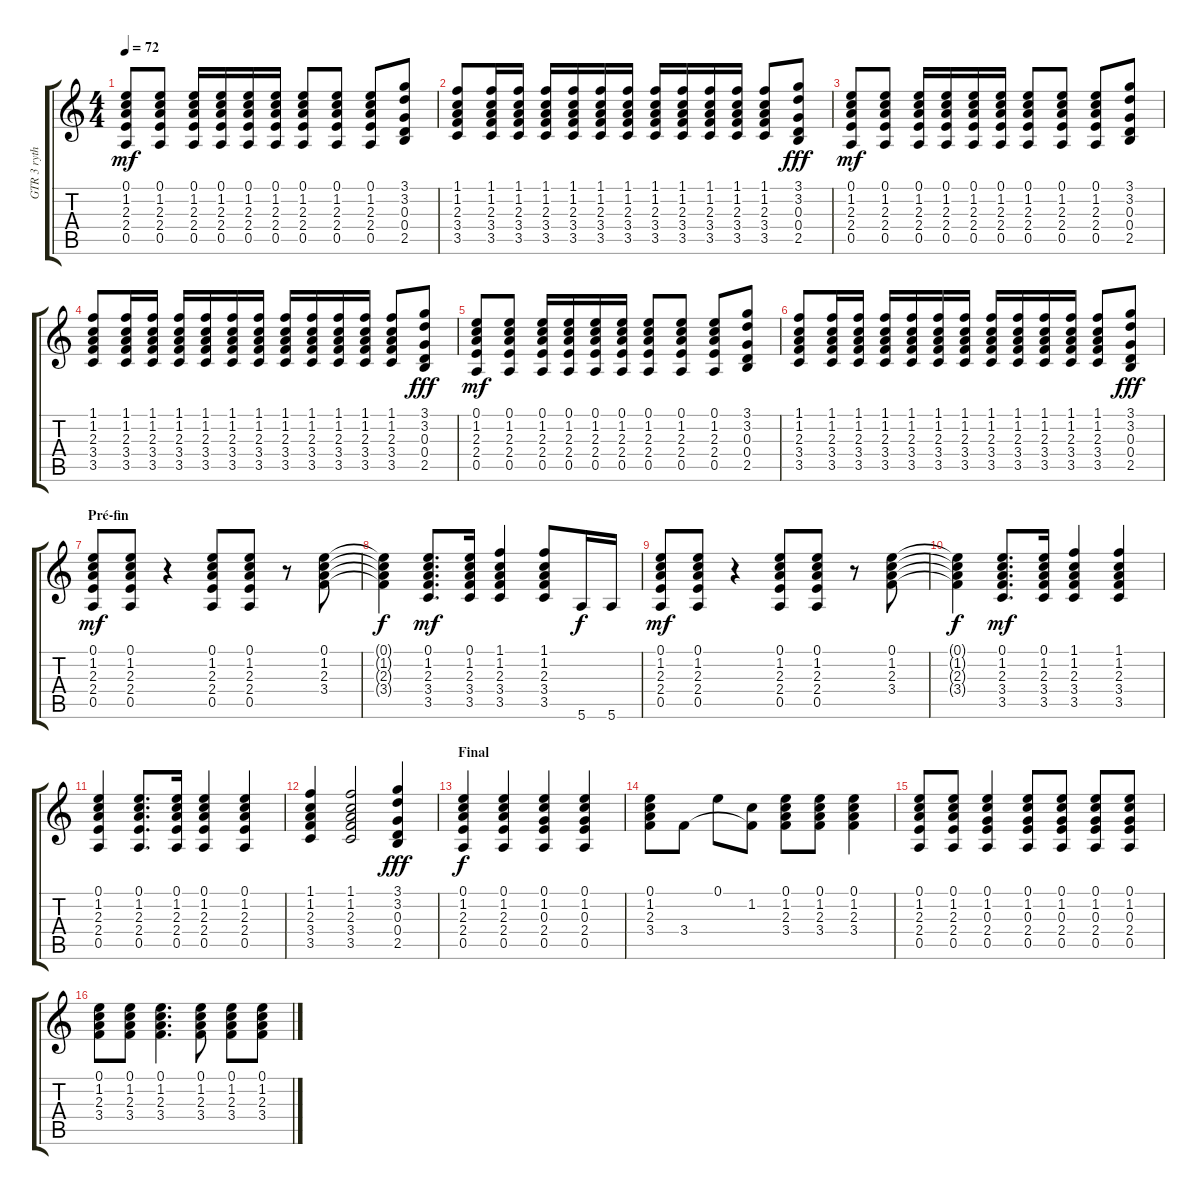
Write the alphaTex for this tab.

\track ("GTR 3 rythm clean" "GTR 3 ryth") {instrument electricguitarjazz}
\staff {score tabs}
\tuning (E4 B3 G3 D3 A2 E2) {hide}
\ts (4 4)
\tempo 72
\clef g2
\ks c
(0.1 1.2 2.3 2.4 0.5).8{dy mf} (0.1 1.2 2.3 2.4 0.5).8 (0.1 1.2 2.3 2.4 0.5).16 (0.1 1.2 2.3 2.4 0.5).16 (0.1 1.2 2.3 2.4 0.5).16 (0.1 1.2 2.3 2.4 0.5).16 (0.1 1.2 2.3 2.4 0.5).8 (0.1 1.2 2.3 2.4 0.5).8 (0.1 1.2 2.3 2.4 0.5).8 (3.1 3.2 0.3 0.4 2.5).8 |
(1.1 1.2 2.3 3.4 3.5).8 (1.1 1.2 2.3 3.4 3.5).16 (1.1 1.2 2.3 3.4 3.5).16 (1.1 1.2 2.3 3.4 3.5).16 (1.1 1.2 2.3 3.4 3.5).16 (1.1 1.2 2.3 3.4 3.5).16 (1.1 1.2 2.3 3.4 3.5).16 (1.1 1.2 2.3 3.4 3.5).16 (1.1 1.2 2.3 3.4 3.5).16 (1.1 1.2 2.3 3.4 3.5).16 (1.1 1.2 2.3 3.4 3.5).16 (1.1 1.2 2.3 3.4 3.5).8 (3.1 3.2 0.3 0.4 2.5).8{dy fff} |
(0.1 1.2 2.3 2.4 0.5).8{dy mf} (0.1 1.2 2.3 2.4 0.5).8 (0.1 1.2 2.3 2.4 0.5).16 (0.1 1.2 2.3 2.4 0.5).16 (0.1 1.2 2.3 2.4 0.5).16 (0.1 1.2 2.3 2.4 0.5).16 (0.1 1.2 2.3 2.4 0.5).8 (0.1 1.2 2.3 2.4 0.5).8 (0.1 1.2 2.3 2.4 0.5).8 (3.1 3.2 0.3 0.4 2.5).8 |
(1.1 1.2 2.3 3.4 3.5).8 (1.1 1.2 2.3 3.4 3.5).16 (1.1 1.2 2.3 3.4 3.5).16 (1.1 1.2 2.3 3.4 3.5).16 (1.1 1.2 2.3 3.4 3.5).16 (1.1 1.2 2.3 3.4 3.5).16 (1.1 1.2 2.3 3.4 3.5).16 (1.1 1.2 2.3 3.4 3.5).16 (1.1 1.2 2.3 3.4 3.5).16 (1.1 1.2 2.3 3.4 3.5).16 (1.1 1.2 2.3 3.4 3.5).16 (1.1 1.2 2.3 3.4 3.5).8 (3.1 3.2 0.3 0.4 2.5).8{dy fff} |
(0.1 1.2 2.3 2.4 0.5).8{dy mf} (0.1 1.2 2.3 2.4 0.5).8 (0.1 1.2 2.3 2.4 0.5).16 (0.1 1.2 2.3 2.4 0.5).16 (0.1 1.2 2.3 2.4 0.5).16 (0.1 1.2 2.3 2.4 0.5).16 (0.1 1.2 2.3 2.4 0.5).8 (0.1 1.2 2.3 2.4 0.5).8 (0.1 1.2 2.3 2.4 0.5).8 (3.1 3.2 0.3 0.4 2.5).8 |
(1.1 1.2 2.3 3.4 3.5).8 (1.1 1.2 2.3 3.4 3.5).16 (1.1 1.2 2.3 3.4 3.5).16 (1.1 1.2 2.3 3.4 3.5).16 (1.1 1.2 2.3 3.4 3.5).16 (1.1 1.2 2.3 3.4 3.5).16 (1.1 1.2 2.3 3.4 3.5).16 (1.1 1.2 2.3 3.4 3.5).16 (1.1 1.2 2.3 3.4 3.5).16 (1.1 1.2 2.3 3.4 3.5).16 (1.1 1.2 2.3 3.4 3.5).16 (1.1 1.2 2.3 3.4 3.5).8 (3.1 3.2 0.3 0.4 2.5).8{dy fff} |
\section ("" "Pré-fin")
(0.1 1.2 2.3 2.4 0.5).8{dy mf} (0.1 1.2 2.3 2.4 0.5).8 r.4 (0.1 1.2 2.3 2.4 0.5).8 (0.1 1.2 2.3 2.4 0.5).8 r.8 (0.1 1.2 2.3 3.4).8 |
(0.1{t} 1.2{t} 2.3{t} 3.4{t}).4{dy f} (0.1 1.2 2.3 3.4 3.5).8{d dy mf} (0.1 1.2 2.3 3.4 3.5).16 (1.1 1.2 2.3 3.4 3.5).4 (1.1 1.2 2.3 3.4 3.5).8 5.6.16{dy f} 5.6.16 |
(0.1 1.2 2.3 2.4 0.5).8{dy mf} (0.1 1.2 2.3 2.4 0.5).8 r.4 (0.1 1.2 2.3 2.4 0.5).8 (0.1 1.2 2.3 2.4 0.5).8 r.8 (0.1 1.2 2.3 3.4).8 |
(0.1{t} 1.2{t} 2.3{t} 3.4{t}).4{dy f} (0.1 1.2 2.3 3.4 3.5).8{d dy mf} (0.1 1.2 2.3 3.4 3.5).16 (1.1 1.2 2.3 3.4 3.5).4 (1.1 1.2 2.3 3.4 3.5).4 |
(0.1 1.2 2.3 2.4 0.5).4 (0.1 1.2 2.3 2.4 0.5).8{d} (0.1 1.2 2.3 2.4 0.5).16 (0.1 1.2 2.3 2.4 0.5).4 (0.1 1.2 2.3 2.4 0.5).4 |
(1.1 1.2 2.3 3.4 3.5).4 (1.1 1.2 2.3 3.4 3.5).2 (3.1 3.2 0.3 0.4 2.5).4{dy fff} |
\section ("" "Final")
(0.1 1.2 2.3 2.4 0.5).4{dy f} (0.1 1.2 2.3 2.4 0.5).4 (0.1 1.2 0.3 2.4 0.5).4 (0.1 1.2 0.3 2.4 0.5).4 |
(0.1 1.2 2.3 3.4).8 3.4.8 0.1.8 (1.2 3.4{t}).8 (0.1 1.2 2.3 3.4).8 (0.1 1.2 2.3 3.4).8 (0.1 1.2 2.3 3.4).4 |
(0.1 1.2 2.3 2.4 0.5).8 (0.1 1.2 2.3 2.4 0.5).8 (0.1 1.2 0.3 2.4 0.5).4 (0.1 1.2 0.3 2.4 0.5).8 (0.1 1.2 0.3 2.4 0.5).8 (0.1 1.2 0.3 2.4 0.5).8 (0.1 1.2 0.3 2.4 0.5).8 |
(0.1 1.2 2.3 3.4).8 (0.1 1.2 2.3 3.4).8 (0.1 1.2 2.3 3.4).4{d} (0.1 1.2 2.3 3.4).8 (0.1 1.2 2.3 3.4).8 (0.1 1.2 2.3 3.4).8
